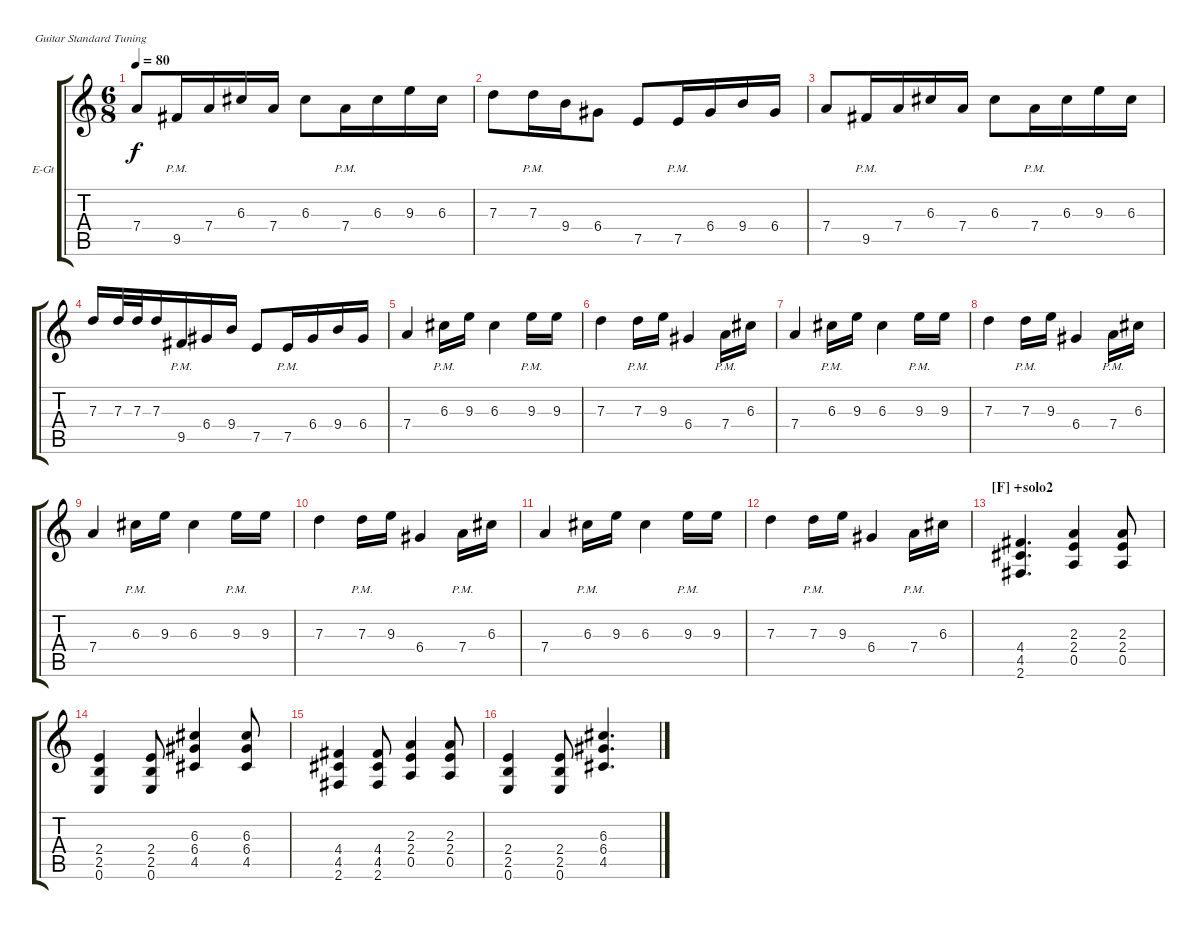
\defaultSystemsLayout 4
\bracketExtendMode groupsimilarinstruments
\firstSystemTrackNameOrientation horizontal
\otherSystemsTrackNameOrientation horizontal
\track ("Hetfield" "E-Gt") {instrument distortionguitar}
\staff {score tabs}
\tuning (E4 B3 G3 D3 A2 E2)
\ts (6 8)
\tempo 80
\clef g2
\ks c
7.4.8{dy f} 9.5{pm}.16 7.4.16 6.3.16 7.4.16 6.3.8 7.4{pm}.16 6.3.16 9.3.16 6.3.16 |
7.3.8 7.3{pm}.16 9.4.16 6.4.8 7.5.8 7.5{pm}.16 6.4.16 9.4.16 6.4.16 |
7.4.8 9.5{pm}.16 7.4.16 6.3.16 7.4.16 6.3.8 7.4{pm}.16 6.3.16 9.3.16 6.3.16 |
7.3.16 7.3.32 7.3.32 7.3.16 9.5{pm}.16 6.4.16 9.4.16 7.5.8 7.5{pm}.16 6.4.16 9.4.16 6.4.16 |
7.4.4 6.3{pm}.16 9.3.16 6.3.4 9.3{pm}.16 9.3.16 |
7.3.4 7.3{pm}.16 9.3.16 6.4.4 7.4{pm}.16 6.3.16 |
7.4.4 6.3{pm}.16 9.3.16 6.3.4 9.3{pm}.16 9.3.16 |
7.3.4 7.3{pm}.16 9.3.16 6.4.4 7.4{pm}.16 6.3.16 |
7.4.4 6.3{pm}.16 9.3.16 6.3.4 9.3{pm}.16 9.3.16 |
7.3.4 7.3{pm}.16 9.3.16 6.4.4 7.4{pm}.16 6.3.16 |
7.4.4 6.3{pm}.16 9.3.16 6.3.4 9.3{pm}.16 9.3.16 |
7.3.4 7.3{pm}.16 9.3.16 6.4.4 7.4{pm}.16 6.3.16 |
\section ("F" "+solo2")
(4.4 4.5 2.6).4{d} (2.3 2.4 0.5).4 (2.3 2.4 0.5).8 |
(2.4 2.5 0.6).4 (2.4 2.5 0.6).8 (6.3 6.4 4.5).4 (6.3 6.4 4.5).8 |
(4.4 4.5 2.6).4 (4.4 4.5 2.6).8 (2.3 2.4 0.5).4 (2.3 2.4 0.5).8 |
(2.4 2.5 0.6).4 (2.4 2.5 0.6).8 (6.3 6.4 4.5).4{d}
